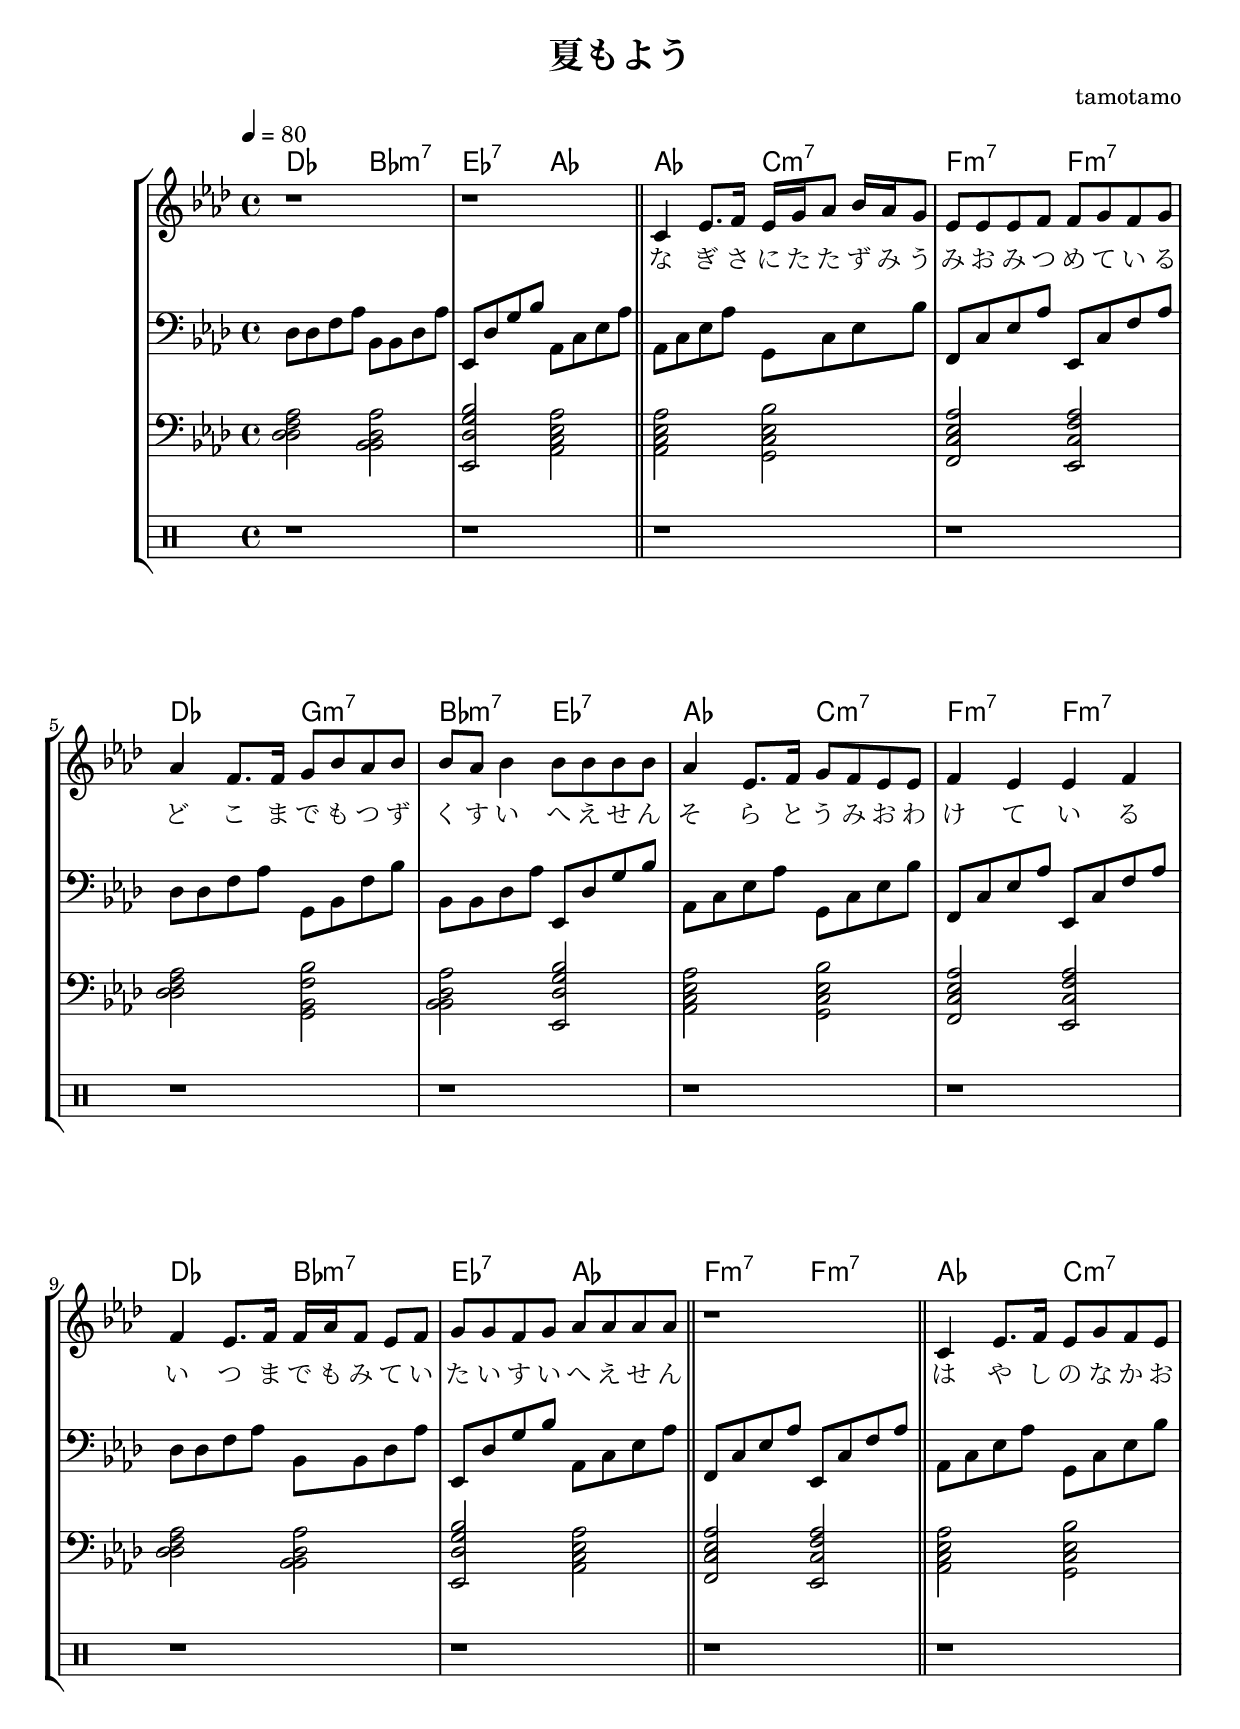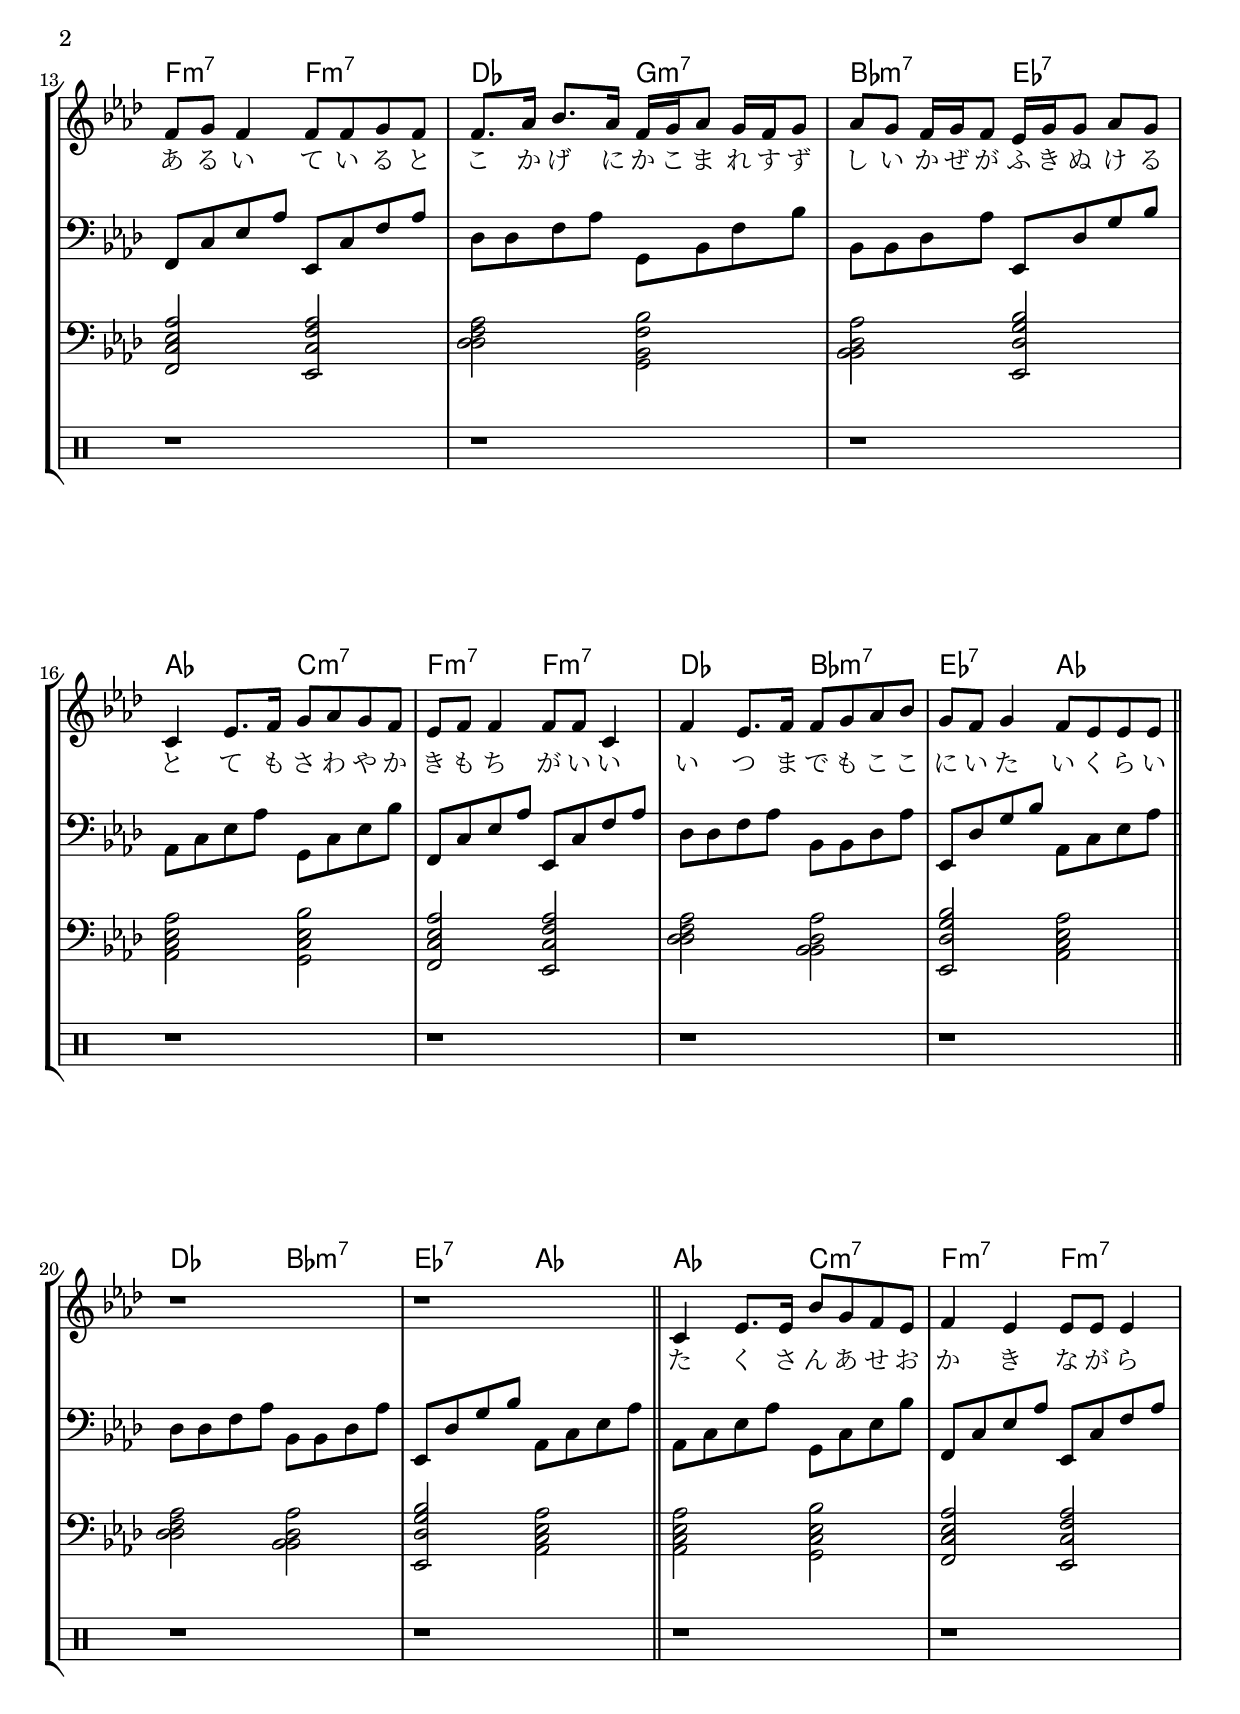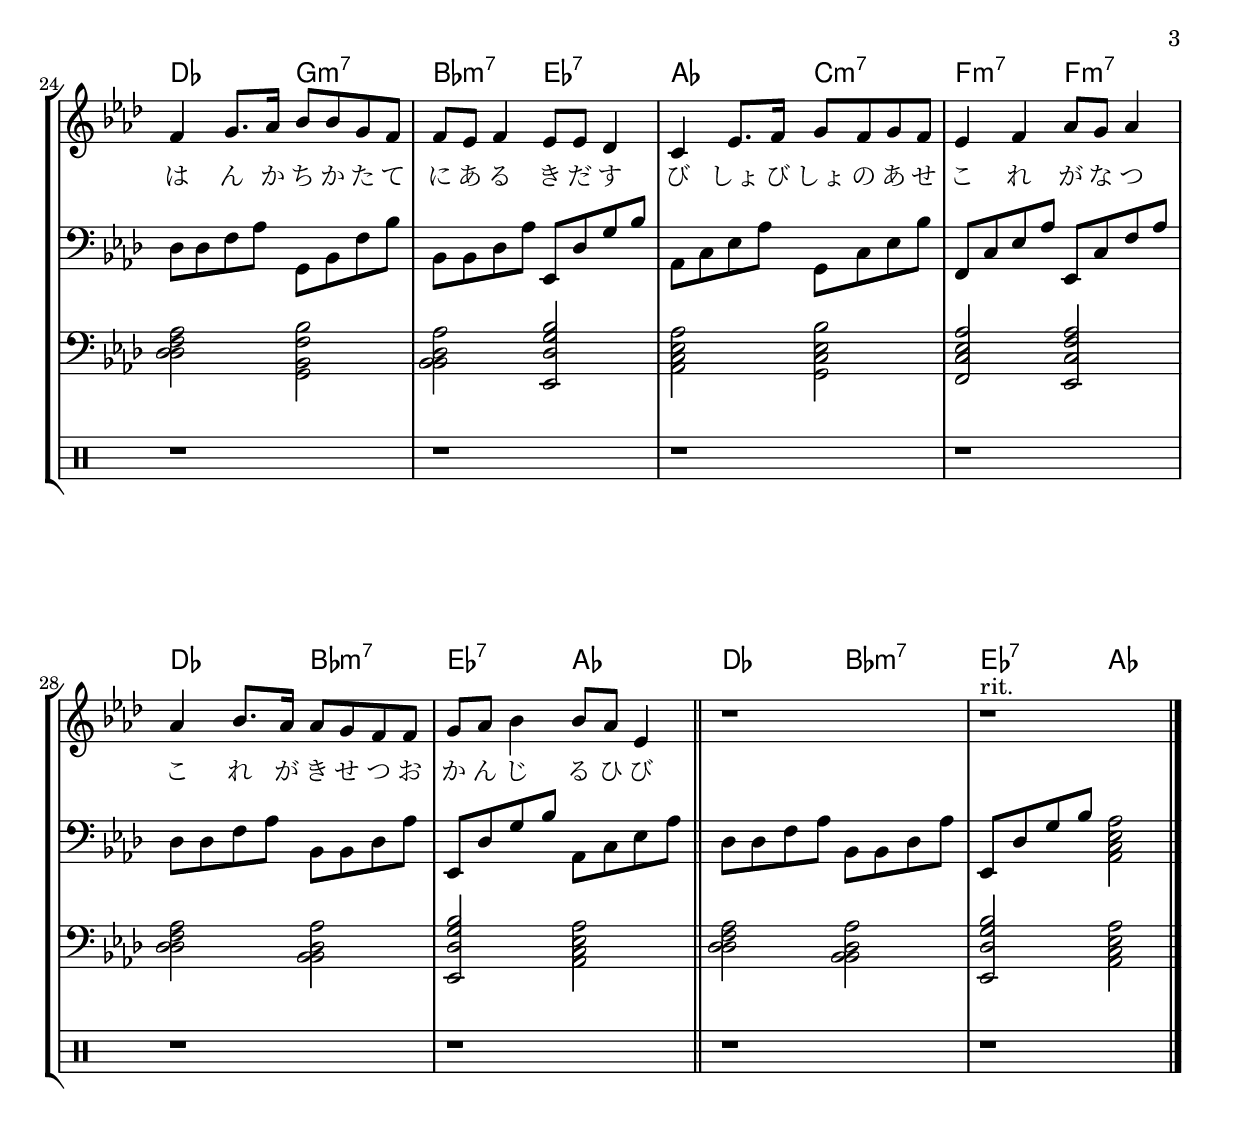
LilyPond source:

\version "2.12.1"

\header {
	title = \markup {夏もよう}
	composer = \markup \center-column {tamotamo}
}

harmony = \chordmode {
	des2 bes:min7 es:7 as 

	as c:min7 f:min7 f:min7 des g:min7 bes:min7 es:7 as c:min7 f:min7 f:min7 des bes:min7 es:7 as 

	f:min7 f:min7 

	as c:min7 f:min7 f:min7 des g:min7 bes:min7 es:7 as c:min7 f:min7 f:min7 des bes:min7 es:7 as 

	des bes:min7 es:7 as 

	as c:min7 f:min7 f:min7 des g:min7 bes:min7 es:7 as c:min7 f:min7 f:min7 des bes:min7 es:7 as 

	des bes:min7 es:7 as 
}

melody = {
	\key as \major
	\tempo 4 = 80
	r1 | r1   
	\set Staff.midiInstrument = #"fss0.35"
	 c'4  es'8.  f'16  es'16  g'16  as'8  bes'16  as'16  g'8 
	es'8  es'8  es'8  f'8  f'8  g'8  f'8  g'8 
	as'4  f'8.  f'16  g'8  bes'8  as'8  bes'8 
	bes'8  as'8  bes'4  bes'8  bes'8  bes'8  bes'8 
	as'4  es'8.  f'16  g'8  f'8  es'8  es'8 
	f'4  es'4  es'4  f'4 
	f'4  es'8.  f'16  f'16  as'16  f'8  es'8  f'8 
	g'8  g'8  f'8  g'8  as'8  as'8  as'8  as'8
	r1   
	\set Staff.midiInstrument = #"fss0.35"
	 c'4  es'8.  f'16  es'8  g'8  f'8  es'8 
	f'8  g'8  f'4  f'8  f'8  g'8  f'8 
	f'8.  as'16  bes'8.  as'16  f'16  g'16  as'8  g'16  f'16  g'8 
	as'8  g'8  f'16  g'16  f'8  es'16  g'16  g'8  as'8  g'8 
	c'4  es'8.  f'16  g'8  as'8  g'8  f'8 
	es'8  f'8  f'4  f'8  f'8  c'4 
	f'4  es'8.  f'16  f'8  g'8  as'8  bes'8 
	g'8  f'8  g'4  f'8  es'8  es'8  es'8
	r1 | r1   
	\set Staff.midiInstrument = #"fss0.35"
	 c'4  es'8.  es'16  bes'8  g'8  f'8  es'8 
	f'4  es'4  es'8  es'8  es'4 
	f'4  g'8.  as'16  bes'8  bes'8  g'8  f'8 
	f'8  es'8  f'4  es'8  es'8  des'4 
	c'4  es'8.  f'16  g'8  f'8  g'8  f'8 
	es'4  f'4  as'8  g'8  as'4 
	as'4  bes'8.  as'16  as'8  g'8  f'8  f'8 
	g'8  as'8  bes'4  bes'8  as'8  es'4
	r1 | r1^"rit." \bar "|."
}

words = \lyricmode {
	
	な  ぎ  さ  に  た  た  ず  み  う  み  お  み  つ  め  て  い  る  ど  こ  ま  で  も  つ  ず  く  す  い  へ  え  せ  ん  そ  ら  と  う  み  お  わ  け  て  い  る  い  つ  ま  で  も  み  て  い  た  い  す  い  へ  え  せ  ん  
	
	は  や  し  の  な  か  お  あ  る  い  て  い  る  と  こ  か  げ  に  か  こ  ま  れ  す  ず  し  い  か  ぜ  が  ふ  き  ぬ  け  る  と  て  も  さ  わ  や  か  き  も  ち  が  い  い  い  つ  ま  で  も  こ  こ  に  い  た  い  く  ら  い  
	
	た  く  さ  ん  あ  せ  お  か  き  な  が  ら  は  ん  か  ち  か  た  て  に  あ  る  き  だ  す  び  しょ  び  しょ  の  あ  せ  こ  れ  が  な  つ  こ  れ  が  き  せ  つ  お  か  ん  じ  る  ひ  び  
	
}

tempochange = {
	\tempo 4 = 80
	r1 | r1 \bar "||"
	\tempo 4 = 80
	r1 | r1 | r1 | r1 | r1 | r1 | r1 | r1 \bar "||"
	\tempo 4 = 80
	r1 \bar "||"
	\tempo 4 = 80
	r1 | r1 | r1 | r1 | r1 | r1 | r1 | r1 \bar "||"
	\tempo 4 = 80
	r1 | r1 \bar "||"
	\tempo 4 = 80
	r1 | r1 | r1 | r1 | r1 | r1 | r1 | r1 \bar "||"
	\tempo 4 = 80
	r1 | \tempo 4 = 60 r2 \tempo 4 = 53 r2 \bar "|."
}

mainacc = {
	\clef bass
	\set Staff.midiInstrument = #"Acoustic Guitar (steel)"
	\key as \major
	\tempo 4 = 80
	des8 des8 f8 as8
	bes,8 bes,8 des8 as8
	es,8 des8 g8 bes8
	as,8 c8 es8 as8
	\bar "||"

	\set Staff.midiInstrument = #"Acoustic Guitar (steel)"
	as,8 c8 es8 as8
	g,8 c8 es8 bes8
	f,8 c8 es8 as8
	es,8 c8 f8 as8
	des8 des8 f8 as8
	g,8 bes,8 f8 bes8
	bes,8 bes,8 des8 as8
	es,8 des8 g8 bes8
	as,8 c8 es8 as8
	g,8 c8 es8 bes8
	f,8 c8 es8 as8
	es,8 c8 f8 as8
	des8 des8 f8 as8
	bes,8 bes,8 des8 as8
	es,8 des8 g8 bes8
	as,8 c8 es8 as8
	\bar "||"

	\set Staff.midiInstrument = #"Acoustic Guitar (steel)"
	f,8 c8 es8 as8
	es,8 c8 f8 as8
	\bar "||"

	\set Staff.midiInstrument = #"Acoustic Guitar (steel)"
	as,8 c8 es8 as8
	g,8 c8 es8 bes8
	f,8 c8 es8 as8
	es,8 c8 f8 as8
	des8 des8 f8 as8
	g,8 bes,8 f8 bes8
	bes,8 bes,8 des8 as8
	es,8 des8 g8 bes8
	as,8 c8 es8 as8
	g,8 c8 es8 bes8
	f,8 c8 es8 as8
	es,8 c8 f8 as8
	des8 des8 f8 as8
	bes,8 bes,8 des8 as8
	es,8 des8 g8 bes8
	as,8 c8 es8 as8
	\bar "||"

	\set Staff.midiInstrument = #"Acoustic Guitar (steel)"
	des8 des8 f8 as8
	bes,8 bes,8 des8 as8
	es,8 des8 g8 bes8
	as,8 c8 es8 as8
	\bar "||"

	\set Staff.midiInstrument = #"Acoustic Guitar (steel)"
	as,8 c8 es8 as8
	g,8 c8 es8 bes8
	f,8 c8 es8 as8
	es,8 c8 f8 as8
	des8 des8 f8 as8
	g,8 bes,8 f8 bes8
	bes,8 bes,8 des8 as8
	es,8 des8 g8 bes8
	as,8 c8 es8 as8
	g,8 c8 es8 bes8
	f,8 c8 es8 as8
	es,8 c8 f8 as8
	des8 des8 f8 as8
	bes,8 bes,8 des8 as8
	es,8 des8 g8 bes8
	as,8 c8 es8 as8
	\bar "||"

	\set Staff.midiInstrument = #"Acoustic Guitar (steel)"
	des8 des8 f8 as8
	bes,8 bes,8 des8 as8
	es,8 des8 g8 bes8
	<as, c es as>2
	\bar "|."
}

subacc = {
	\clef bass
	\set Staff.midiInstrument = #"Electric Guitar (clean)"
	\key as \major
	\tempo 4 = 80
	<des des f as>2
	<bes, bes, des as>2
	<es, des g bes>2
	<as, c es as>2
	\bar "||"

	\set Staff.midiInstrument = #"Electric Guitar (clean)"
	<as, c es as>2
	<g, c es bes>2
	<f, c es as>2
	<es, c f as>2
	<des des f as>2
	<g, bes, f bes>2
	<bes, bes, des as>2
	<es, des g bes>2
	<as, c es as>2
	<g, c es bes>2
	<f, c es as>2
	<es, c f as>2
	<des des f as>2
	<bes, bes, des as>2
	<es, des g bes>2
	<as, c es as>2
	\bar "||"

	\set Staff.midiInstrument = #"Electric Guitar (clean)"
	<f, c es as>2
	<es, c f as>2
	\bar "||"

	\set Staff.midiInstrument = #"Electric Guitar (clean)"
	<as, c es as>2
	<g, c es bes>2
	<f, c es as>2
	<es, c f as>2
	<des des f as>2
	<g, bes, f bes>2
	<bes, bes, des as>2
	<es, des g bes>2
	<as, c es as>2
	<g, c es bes>2
	<f, c es as>2
	<es, c f as>2
	<des des f as>2
	<bes, bes, des as>2
	<es, des g bes>2
	<as, c es as>2
	\bar "||"

	\set Staff.midiInstrument = #"Electric Guitar (clean)"
	<des des f as>2
	<bes, bes, des as>2
	<es, des g bes>2
	<as, c es as>2
	\bar "||"

	\set Staff.midiInstrument = #"Electric Guitar (clean)"
	<as, c es as>2
	<g, c es bes>2
	<f, c es as>2
	<es, c f as>2
	<des des f as>2
	<g, bes, f bes>2
	<bes, bes, des as>2
	<es, des g bes>2
	<as, c es as>2
	<g, c es bes>2
	<f, c es as>2
	<es, c f as>2
	<des des f as>2
	<bes, bes, des as>2
	<es, des g bes>2
	<as, c es as>2
	\bar "||"

	\set Staff.midiInstrument = #"Electric Guitar (clean)"
	<des des f as>2
	<bes, bes, des as>2
	<es, des g bes>2
	<as, c es as>2
	\bar "|."
}

percA = {
	\drummode {
	r1 |r1 \bar "||"
	r1 |r1 |r1 |r1 |r1 |r1 |r1 |r1 \bar "||"
	r1 \bar "||"
	r1 |r1 |r1 |r1 |r1 |r1 |r1 |r1 \bar "||"
	r1 |r1 \bar "||"
	r1 |r1 |r1 |r1 |r1 |r1 |r1 |r1 \bar "||"
	r1 |r1 \bar "|."
	}
}

percB = {
	\drummode {
	r1 |r1 \bar "||"
	r1 |r1 |r1 |r1 |r1 |r1 |r1 |r1 \bar "||"
	r1 \bar "||"
	r1 |r1 |r1 |r1 |r1 |r1 |r1 |r1 \bar "||"
	r1 |r1 \bar "||"
	r1 |r1 |r1 |r1 |r1 |r1 |r1 |r1 \bar "||"
	r1 |r1 \bar "|."
	}
}

percC = {
	\drummode {
	r1 |r1 \bar "||"
	r1 |r1 |r1 |r1 |r1 |r1 |r1 |r1 \bar "||"
	r1 \bar "||"
	r1 |r1 |r1 |r1 |r1 |r1 |r1 |r1 \bar "||"
	r1 |r1 \bar "||"
	r1 |r1 |r1 |r1 |r1 |r1 |r1 |r1 \bar "||"
	r1 |r1 \bar "|."
	}
}

percD = {
	\drummode {
	r1 |r1 \bar "||"
	r1 |r1 |r1 |r1 |r1 |r1 |r1 |r1 \bar "||"
	r1 \bar "||"
	r1 |r1 |r1 |r1 |r1 |r1 |r1 |r1 \bar "||"
	r1 |r1 \bar "||"
	r1 |r1 |r1 |r1 |r1 |r1 |r1 |r1 \bar "||"
	r1 |r1 \bar "|."
	}
}

percE = {
	\drummode {
	r1 |r1 \bar "||"
	r1 |r1 |r1 |r1 |r1 |r1 |r1 |r1 \bar "||"
	r1 \bar "||"
	r1 |r1 |r1 |r1 |r1 |r1 |r1 |r1 \bar "||"
	r1 |r1 \bar "||"
	r1 |r1 |r1 |r1 |r1 |r1 |r1 |r1 \bar "||"
	r1 |r1 \bar "|."
	}
}

\score {
	<<
		\new StaffGroup <<
			\new ChordNames {\harmony}
			\new Voice = "melody" {\melody}
			\new Lyrics \lyricsto "melody" \words
			\new Staff = "mainacc" {\mainacc}
			\new Staff = "subacc" {\subacc}
			\new DrumStaff <<
				\new DrumVoice {\percA}
				\new DrumVoice {\percB}
				\new DrumVoice {\percC}
				\new DrumVoice {\percD}
				\new DrumVoice {\percE}
			>>
		>>
	>>
	\layout { }
}
